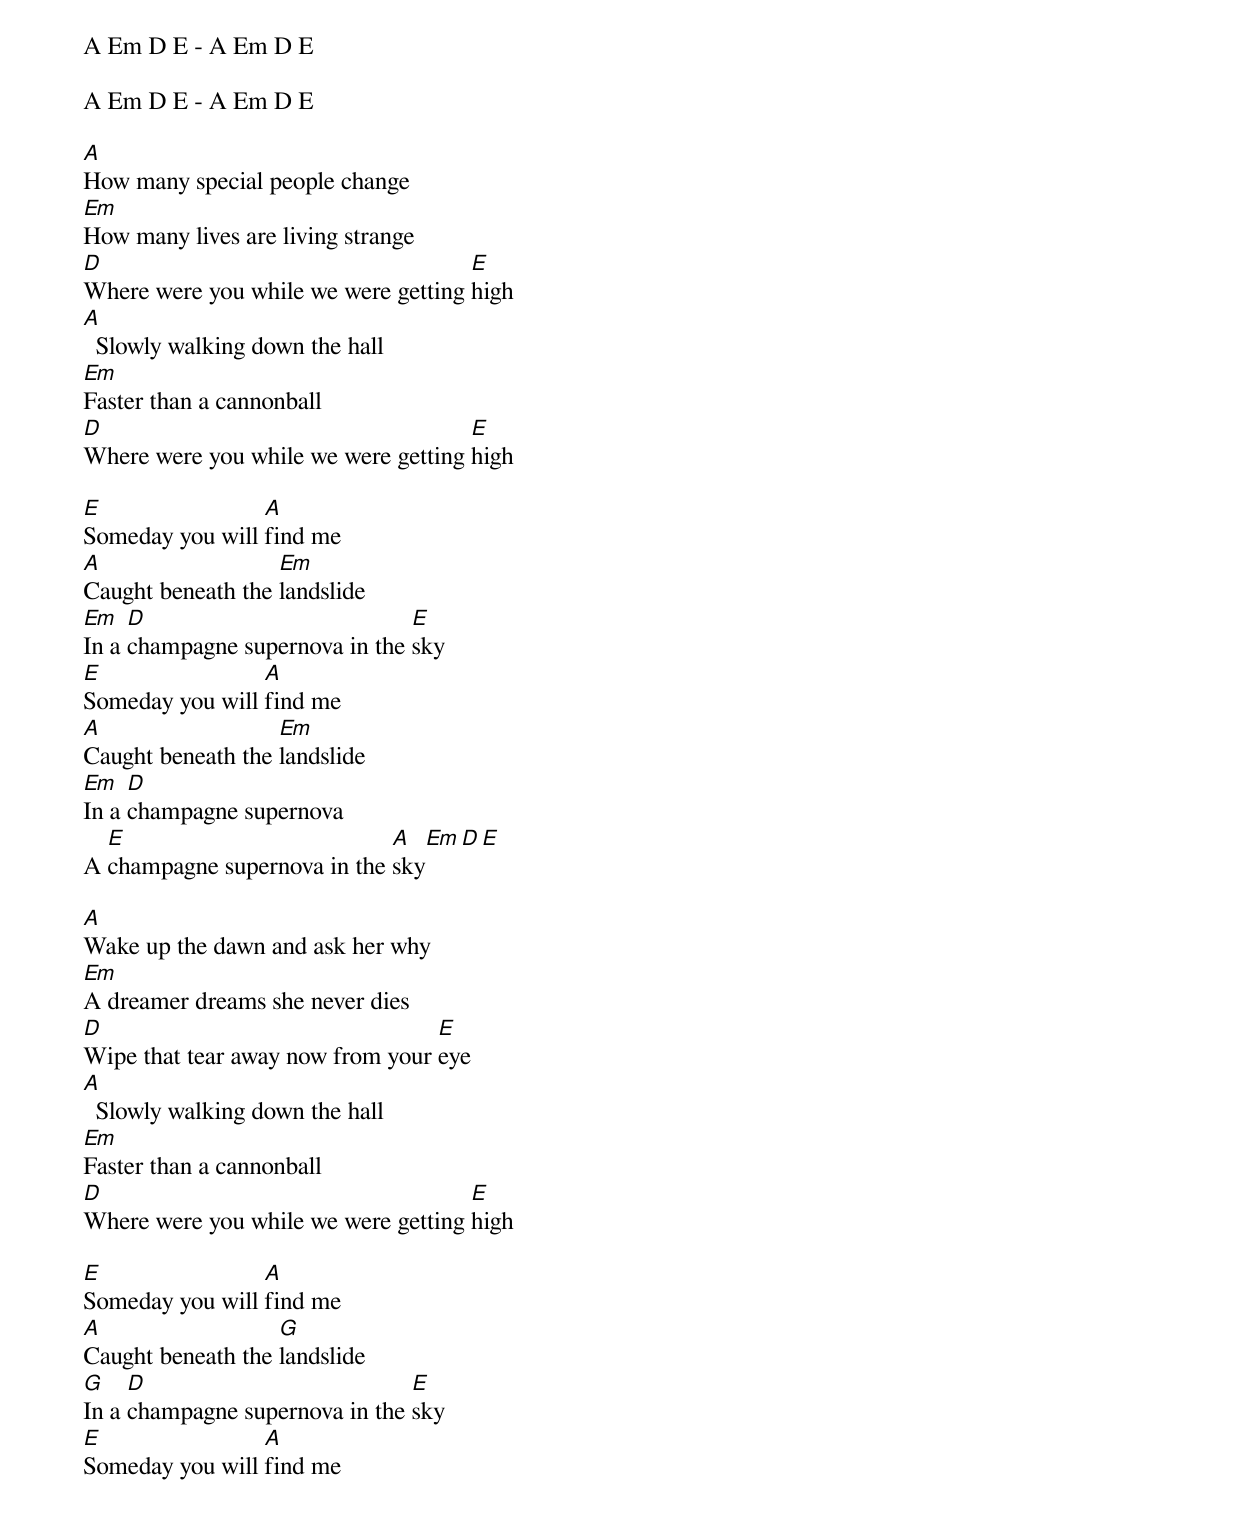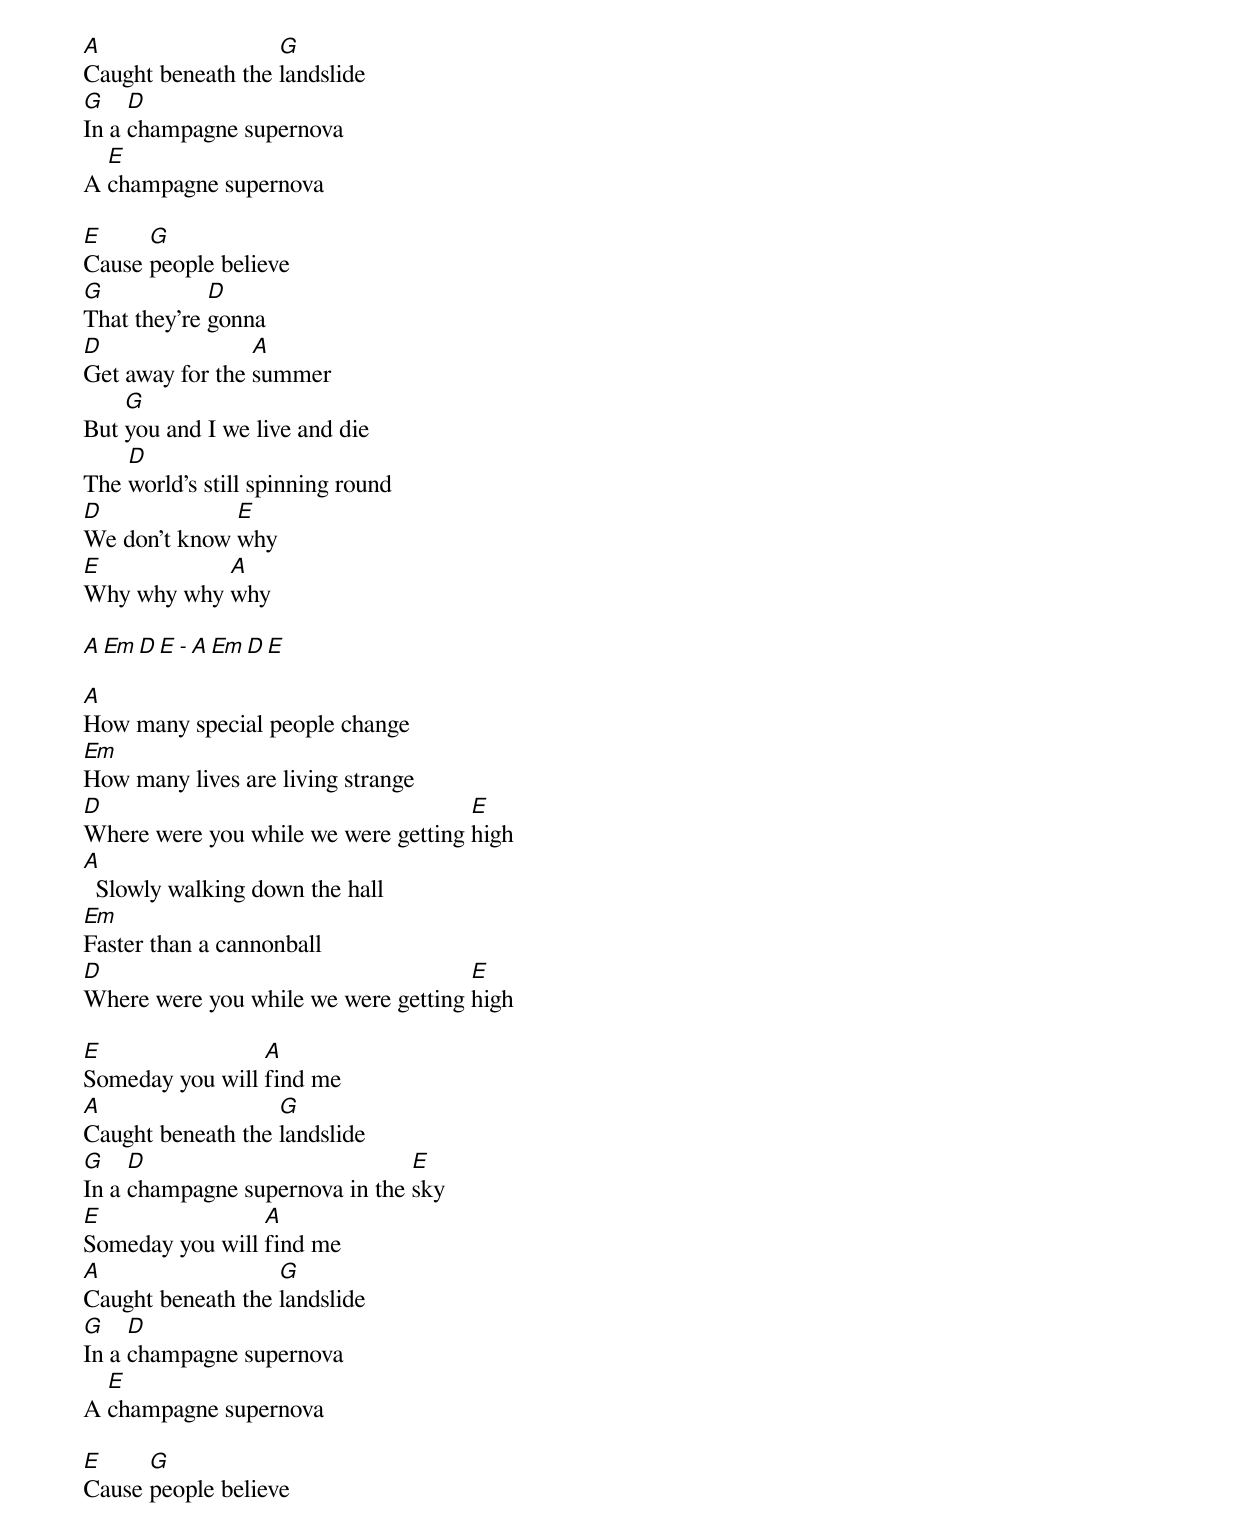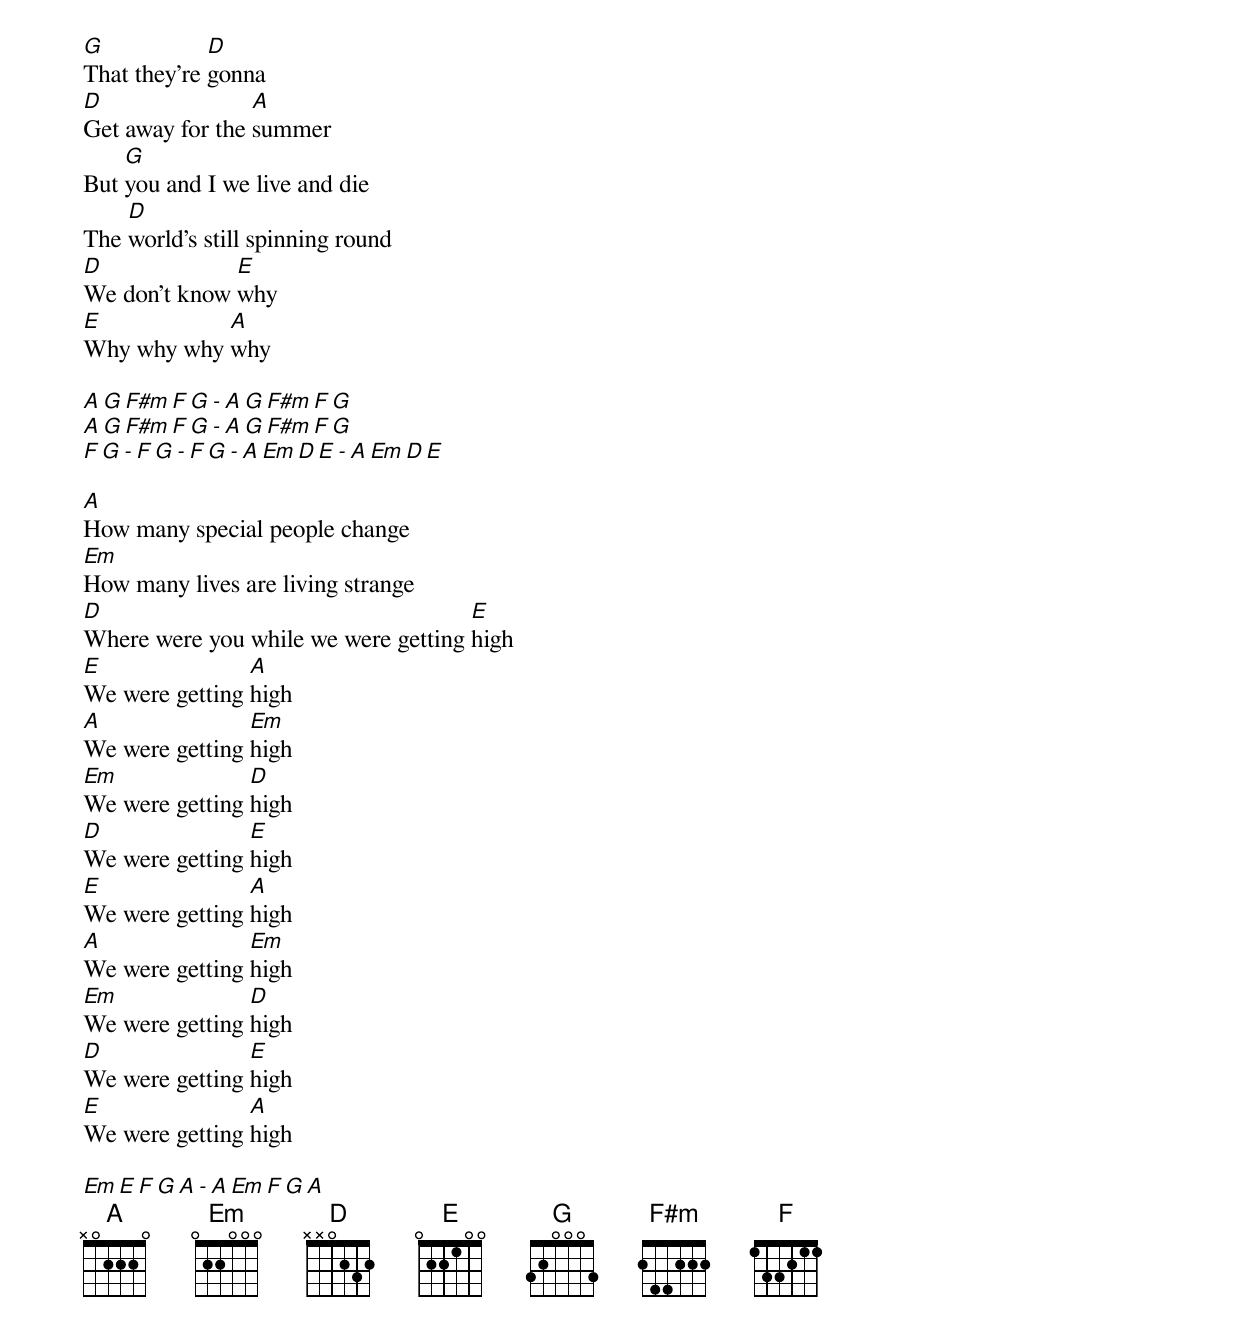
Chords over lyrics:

A Em D E - A Em D E

A Em D E - A Em D E

A
How many special people change
Em
How many lives are living strange
D                                    E
Where were you while we were getting high
A
  Slowly walking down the hall
Em
Faster than a cannonball
D                                    E
Where were you while we were getting high

E                A
Someday you will find me
A                  Em
Caught beneath the landslide
Em   D                          E
In a champagne supernova in the sky
E                A
Someday you will find me
A                  Em
Caught beneath the landslide
Em   D
In a champagne supernova
  E                          A   Em D E
A champagne supernova in the sky

A
Wake up the dawn and ask her why
Em
A dreamer dreams she never dies
D                                 E
Wipe that tear away now from your eye
A
  Slowly walking down the hall
Em
Faster than a cannonball
D                                    E
Where were you while we were getting high

E                A
Someday you will find me
A                  G
Caught beneath the landslide
G    D                          E
In a champagne supernova in the sky
E                A
Someday you will find me
A                  G
Caught beneath the landslide
G    D
In a champagne supernova
  E
A champagne supernova

E     G
Cause people believe
G            D
That they're gonna
D                A
Get away for the summer
    G
But you and I we live and die
    D
The world's still spinning round
D             E
We don't know why
E           A
Why why why why

A Em D E - A Em D E

A
How many special people change
Em
How many lives are living strange
D                                    E
Where were you while we were getting high
A
  Slowly walking down the hall
Em
Faster than a cannonball
D                                    E
Where were you while we were getting high

E                A
Someday you will find me
A                  G
Caught beneath the landslide
G    D                          E
In a champagne supernova in the sky
E                A
Someday you will find me
A                  G
Caught beneath the landslide
G    D
In a champagne supernova
  E
A champagne supernova

E     G
Cause people believe
G            D
That they're gonna
D                A
Get away for the summer
    G
But you and I we live and die
    D
The world's still spinning round
D             E
We don't know why
E           A
Why why why why

A G F#m F G - A G F#m F G
A G F#m F G - A G F#m F G
F G - F G - F G - A Em D E - A Em D E

A
How many special people change
Em
How many lives are living strange
D                                    E
Where were you while we were getting high
E               A
We were getting high
A               Em
We were getting high
Em              D
We were getting high
D               E
We were getting high
E               A
We were getting high
A               Em
We were getting high
Em              D
We were getting high
D               E
We were getting high
E               A
We were getting high

Em E F G A - A Em F G A
